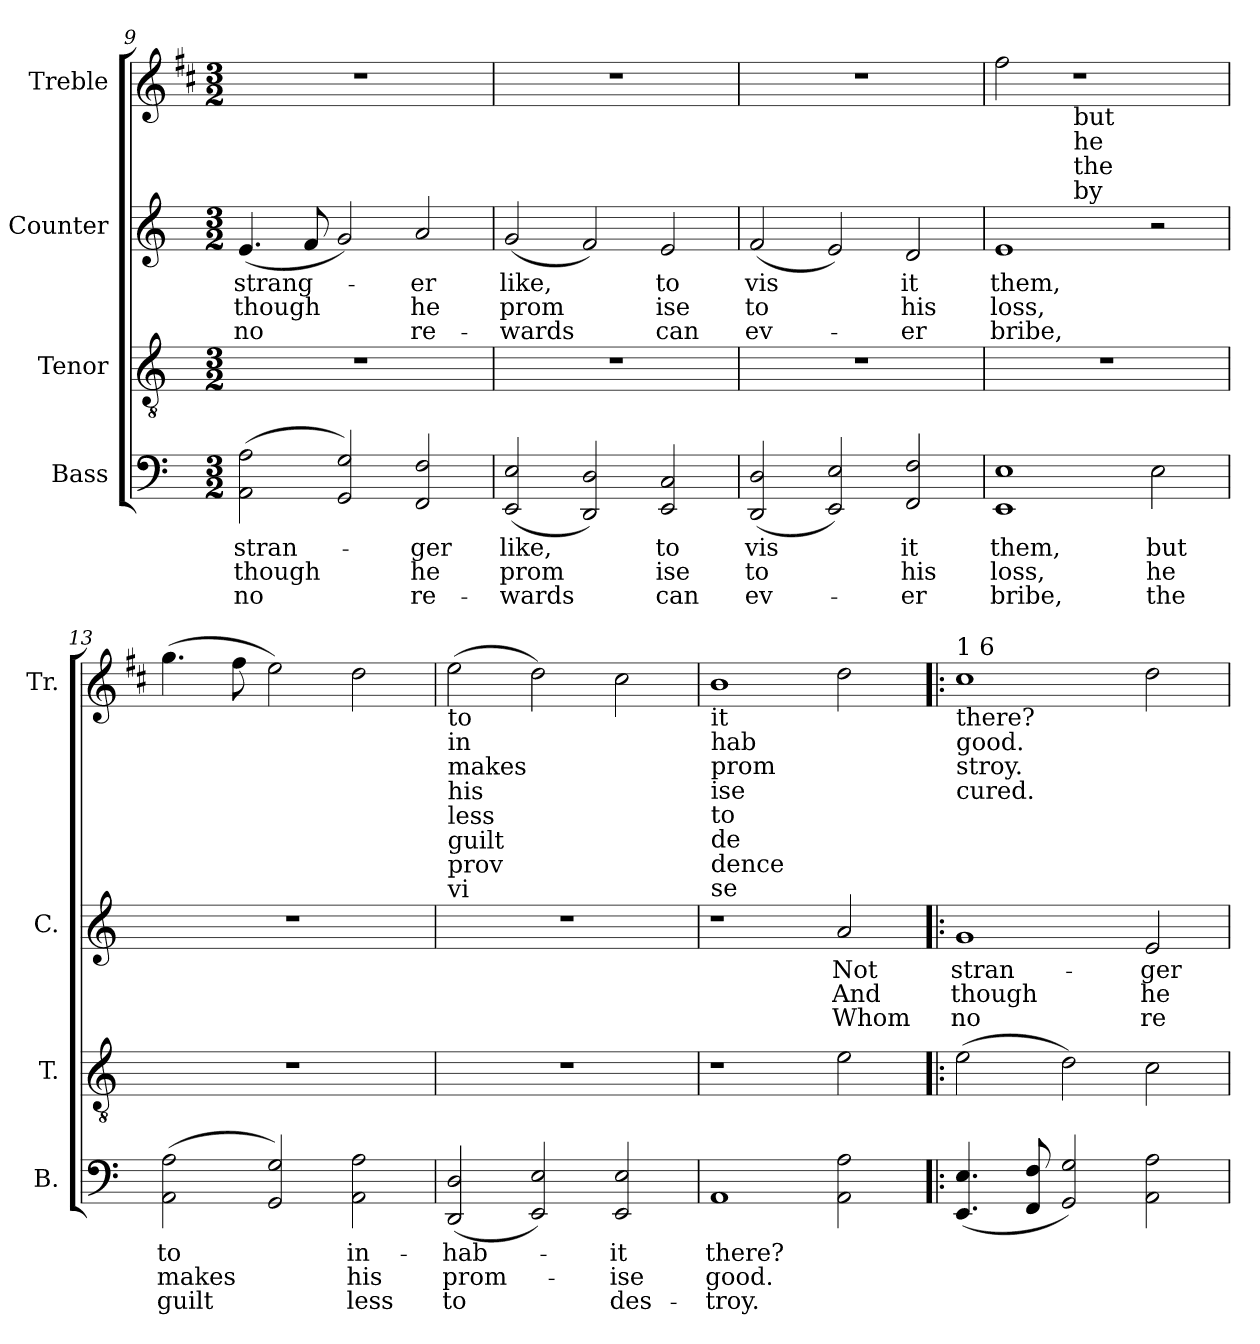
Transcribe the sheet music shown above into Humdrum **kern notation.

**kern	**text	**text	**text	**kern	**kern	**text	**text	**text	**kern
*part4	*part4	*part4	*part4	*part3	*part2	*part2	*part2	*part2	*part1
*staff4	*staff4	*staff4	*staff4	*staff3	*staff2	*staff2	*staff2	*staff2	*staff1
*I"Bass	*	*	*	*I"Tenor	*I"Counter	*	*	*	*I"Treble
*I'B.	*	*	*	*I'T.	*I'C.	*	*	*	*I'Tr.
*clefF4	*	*	*	*clefGv2	*clefG2	*	*	*	*clefG2
*	*	*	*	*	*	*	*	*	*ITrd1c2
*k[]	*	*	*	*k[]	*k[]	*	*	*	*k[]
*C:	*	*	*	*C:	*C:	*	*	*	*C:
*M3/2	*	*	*	*M3/2	*M3/2	*	*	*	*M3/2
=9	=9	=9	=9	=9	=9	=9	=9	=9	=9
!	!LO:LY:b:rj	!LO:LY:b:rj	!LO:LY:b:rj	!	!	!LO:LY:b:cj	!LO:LY:b:cj	!LO:LY:b:cj	!
(>2A\ 2AA\	stran-	-though	no	1.r	(<4.e/	strang-	-though	no	1.r
!	!	!	!	!	!	!LO:LY:b:cj	!LO:LY:b:cj	!LO:LY:b:cj	!
.	.	.	.	.	8f/	.	.	.	.
!	!LO:LY:b:rj	!LO:LY:b:rj	!LO:LY:b:rj	!	!	!LO:LY:b:cj	!LO:LY:b:cj	!LO:LY:b:cj	!
2G/ 2GG/)	.	.	.	.	2g/)	.	.	.	.
!	!LO:LY:b:rj	!LO:LY:b:rj	!LO:LY:b:rj	!	!	!LO:LY:b:cj	!LO:LY:b:cj	!LO:LY:b:cj	!
2F/ 2FF/	ger	he	re-	.	2a/	er	he	re-	.
=10	=10	=10	=10	=10	=10	=10	=10	=10	=10
!	!LO:LY:b:rj	!LO:LY:b:rj	!LO:LY:b:rj	!	!	!LO:LY:b:cj	!LO:LY:b:cj	!LO:LY:b:cj	!
(>2E/ 2EE/	-like,	prom-	-wards	1.r	(<2g/	-like,	prom-	-wards	1.r
!	!LO:LY:b:rj	!LO:LY:b:rj	!LO:LY:b:rj	!	!	!LO:LY:b:cj	!LO:LY:b:cj	!LO:LY:b:cj	!
2D/ 2DD/)	-	-	.	.	2f/)	-	-	.	.
!	!LO:LY:b:rj	!LO:LY:b:rj	!LO:LY:b:rj	!	!	!LO:LY:b:cj	!LO:LY:b:cj	!LO:LY:b:cj	!
2C/ 2EE/	to	ise	can	.	2e/	to	ise	can	.
=11	=11	=11	=11	=11	=11	=11	=11	=11	=11
!	!LO:LY:b:rj	!LO:LY:b:rj	!LO:LY:b:rj	!	!	!LO:LY:b:cj	!LO:LY:b:cj	!LO:LY:b:cj	!
(>2D/ 2DD/	vis-	-to	ev-	1.r	(<2f/	vis-	-to	ev-	1.r
!	!LO:LY:b:rj	!LO:LY:b:rj	!LO:LY:b:rj	!	!	!LO:LY:b:cj	!LO:LY:b:cj	!LO:LY:b:cj	!
2E/ 2EE/)	-	.	.	.	2e/)	-	.	.	.
!	!LO:LY:b:rj	!LO:LY:b:rj	!LO:LY:b:rj	!	!	!LO:LY:b:cj	!LO:LY:b:cj	!LO:LY:b:cj	!
2F/ 2FF/	it	his	er	.	2d/	it	his	er	.
=12	=12	=12	=12	=12	=12	=12	=12	=12	=12
!	!LO:LY:b:rj	!LO:LY:b:rj	!LO:LY:b:rj	!	!	!LO:LY:b:cj	!LO:LY:b:cj	!LO:LY:b:cj	!
1E 1EE	them,	loss,	bribe,	1.r	1e	them,	loss,	bribe,	2ee\
!	!	!	!	!	!	!	!	!	!LO:TX:b:t=but
!	!	!	!	!	!	!	!	!	!LO:TX:b:t=he
!	!	!	!	!	!	!	!	!	!LO:TX:b:t=the
!	!	!	!	!	!	!	!	!	!LO:TX:b:t=by
.	.	.	.	.	.	.	.	.	1r
!	!LO:LY:b:rj	!LO:LY:b:rj	!LO:LY:b:rj	!	!	!	!	!	!
2E\	but	he	the	.	2r	.	.	.	.
=13	=13	=13	=13	=13	=13	=13	=13	=13	=13
!	!LO:LY:b:rj	!LO:LY:b:rj	!LO:LY:b:rj	!	!	!	!	!	!
(>2A\ 2AA\	to	makes	guilt-	1.r	1.r	.	.	.	(>4.ff\
.	.	.	.	.	.	.	.	.	8ee\
!	!LO:LY:b:rj	!LO:LY:b:rj	!LO:LY:b:rj	!	!	!	!	!	!
2G/ 2GG/)	--	--	-	.	.	.	.	.	2dd\)
!	!LO:LY:b:rj	!LO:LY:b:rj	!LO:LY:b:rj	!	!	!	!	!	!
2A\ 2AA\	in-	-his	less	.	.	.	.	.	2cc\
=14	=14	=14	=14	=14	=14	=14	=14	=14	=14
!	!	!	!	!	!	!	!	!	!LO:TX:b:t=to
!	!	!	!	!	!	!	!	!	!LO:TX:b:t=in
!	!	!	!	!	!	!	!	!	!LO:TX:b:t=makes
!	!	!	!	!	!	!	!	!	!LO:TX:b:t=his
!	!	!	!	!	!	!	!	!	!LO:TX:b:t=less
!	!	!	!	!	!	!	!	!	!LO:TX:b:t=guilt
!	!	!	!	!	!	!	!	!	!LO:TX:b:t=prov
!	!	!	!	!	!	!	!	!	!LO:TX:b:t=vi
!	!LO:LY:b:rj	!LO:LY:b:rj	!LO:LY:b:rj	!	!	!	!	!	!
(>2D/ 2DD/	hab-	-prom-	-to	1.r	1.r	.	.	.	(>2dd\
!	!LO:LY:b:rj	!LO:LY:b:rj	!LO:LY:b:rj	!	!	!	!	!	!
2E/ 2EE/)	.	.	.	.	.	.	.	.	2cc\)
!	!LO:LY:b:rj	!LO:LY:b:rj	!LO:LY:b:rj	!	!	!	!	!	!
2E/ 2EE/	it	ise	des-	.	.	.	.	.	2b\
=15	=15	=15	=15	=15	=15	=15	=15	=15	=15
!	!	!	!	!	!	!	!	!	!LO:TX:b:t=it
!	!	!	!	!	!	!	!	!	!LO:TX:b:t=hab
!	!	!	!	!	!	!	!	!	!LO:TX:b:t=prom
!	!	!	!	!	!	!	!	!	!LO:TX:b:t=ise
!	!	!	!	!	!	!	!	!	!LO:TX:b:t=to
!	!	!	!	!	!	!	!	!	!LO:TX:b:t=de
!	!	!	!	!	!	!	!	!	!LO:TX:b:t=dence
!	!	!	!	!	!	!	!	!	!LO:TX:b:t=se
!	!LO:LY:b:rj	!LO:LY:b:rj	!LO:LY:b:rj	!	!	!	!	!	!
1AA	-there?	good.	troy.	1r	1r	.	.	.	1a
!	!LO:LY:b:rj	!LO:LY:b:rj	!LO:LY:b:rj	!	!	!LO:LY:b:cj	!LO:LY:b:cj	!LO:LY:b:cj	!
2A\ 2AA\	.	.	.	2e\	2a/	Not	And	Whom	2cc\
!!LO:PB:g=z
=16!|:	=16!|:	=16!|:	=16!|:	=16!|:	=16!|:	=16!|:	=16!|:	=16!|:	=16!|:
!	!	!	!	!	!	!	!	!	!LO:TX:a:t=1 6
!	!	!	!	!	!	!	!	!	!LO:TX:b:t=there?
!	!	!	!	!	!	!	!	!	!LO:TX:b:t=good.
!	!	!	!	!	!	!	!	!	!LO:TX:b:t=stroy.
!	!	!	!	!	!	!	!	!	!LO:TX:b:t=cured.
!	!LO:LY:b:rj	!	!	!	!	!LO:LY:b:cj	!LO:LY:b:cj	!LO:LY:b:cj	!
(>4.E/ 4.EE/	.	.	.	(>2e\	1g	stran-	-though	no	1b
!	!LO:LY:b:rj	!	!	!	!	!	!	!	!
8F/ 8FF/	.	.	.	.	.	.	.	.	.
!	!LO:LY:b:rj	!	!	!	!	!	!	!	!
2G/ 2GG/)	.	.	.	2d\)	.	.	.	.	.
!	!LO:LY:b:rj	!	!	!	!	!LO:LY:b:cj	!LO:LY:b:cj	!LO:LY:b:cj	!
2A\ 2AA\	.	.	.	2c\	2e/	ger	he	re-	2cc\
=	=	=	=	=	=	=	=	=	=
*-	*-	*-	*-	*-	*-	*-	*-	*-	*-
